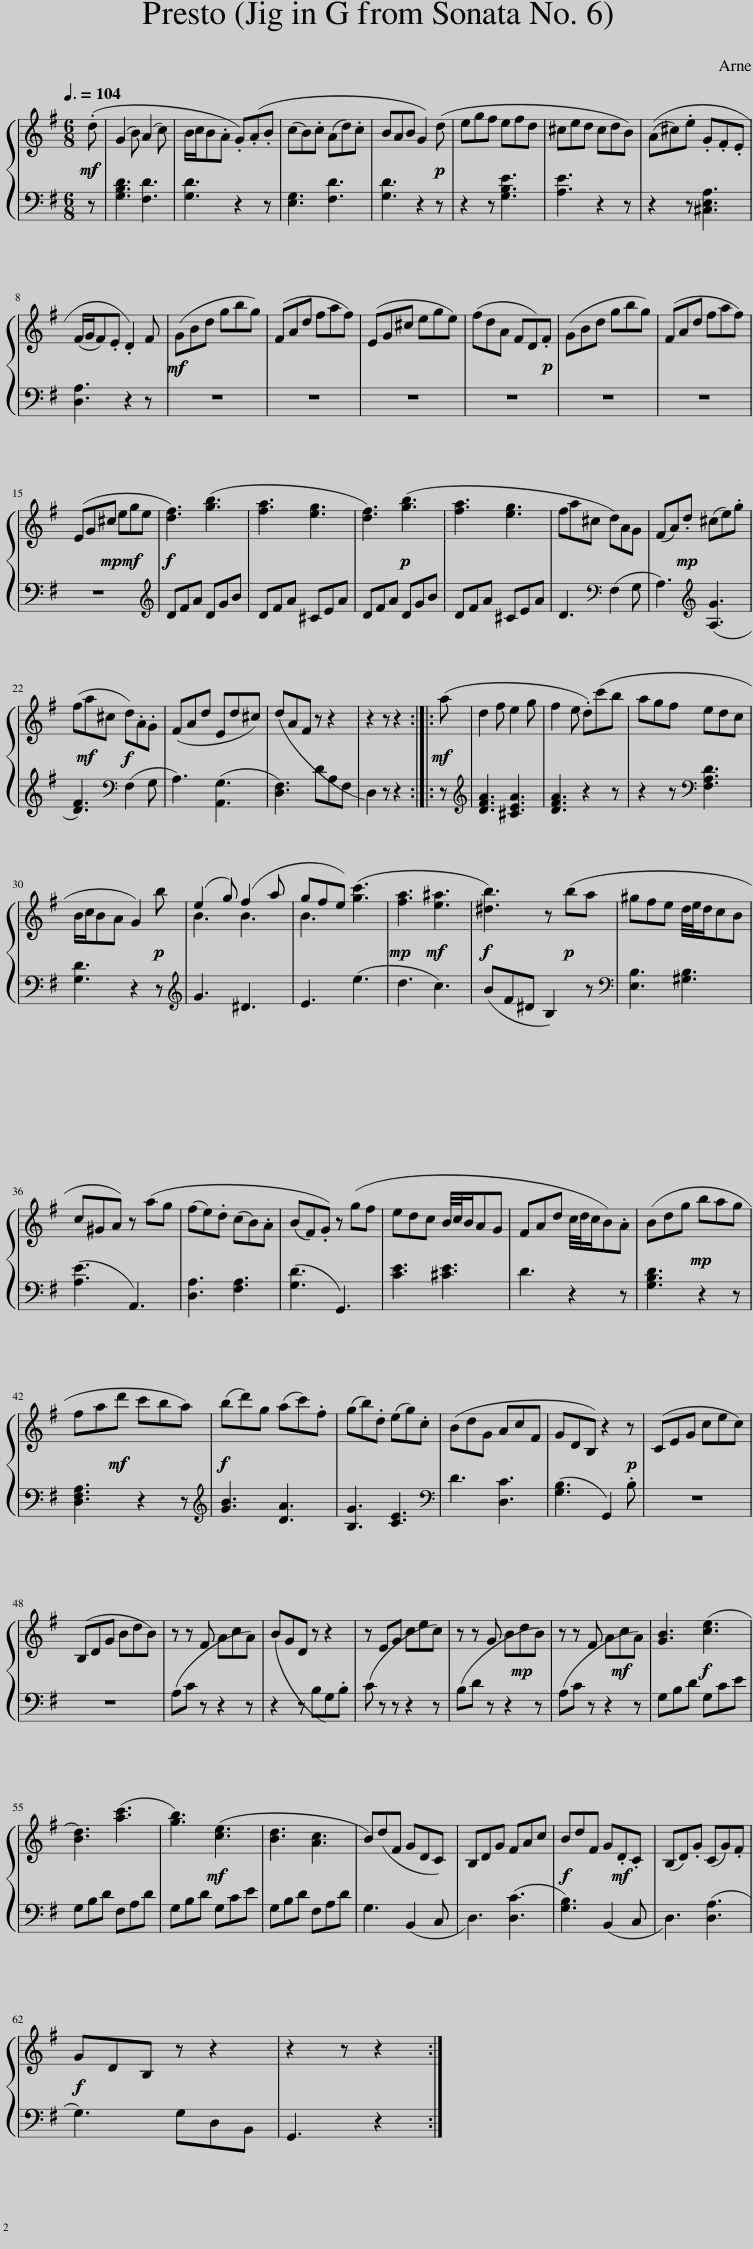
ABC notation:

X:1
%%score { ( 1 3 ) | 2 }
L:1/8
Q:3/8=104
M:6/8
I:linebreak $
K:G
V:1 treble
V:3 treble
V:2 bass
V:1
!mf! (.d | (G2 B) (A2 c) | B/c/B.A .G)(.A.B | (cB).c (Ad).c | BAB G2)!p! (d | %5
 egf efd | ^ced cdB) | ((A^c).e .G.F.E |$ (F/G/F).E .D2) F |!mf! (GBd gbg) | %10
 (FAd faf) | (EG^c ege) | (fdA FD)!p!.F | (GBd gbg) | (FAd faf) |$ %15
 (EG!mp!^c e!mf!ge |!f! [df]3) ([gb]3 | [fa]3 [eg]3 | [df]3)!p! ([gb]3 | [fa]3 [eg]3 | %20
 fa^c d)AG | (FA)!mp!.d (^ce).g |$ (f!mf!a^c!f! d).A.G | (FAd Ed^c) | dAF z z2 | %25
 z2 z z2 ::!mf! (a | d2 f e2 g | f2 e .d)(c'b | agf edc |$ %30
 B/c/BA G2)!p! b | (e2 g) (f2 a | gfe) ([gc']3 |!mp! [fa]3!mf! [e^a]3 |!f! [^db]3) z!p! (ba | %35
 ^gfe d/4e/4d/cB |$ c^GA) z (ag | (fe).d (cB).A | (BF).G) z (gf | edc B/4c/4B/AG | %40
 FAd c/4d/4c/B).A | (Bdg!mp! bag |$ fa!mf!d' c'ba) |!f! (bd')g (ac').f | (gb).d (eg).c | %45
 (BdG AcF | GDB,) z2!p! z | (CEG cec) |$ (B,DG BdB) | z z F AcA | %50
 BGD z z2 | z EG cec | z z G B!mp!dB | z z F A!mf!cA | [GB]3!f! ([ce]3 |$ %55
 [Bd]3) ([ac']3 | [gb]3)!mf! ([ce]3 | [Bd]3 [Ac]3 | B)(dF GDC) | B,DG FAc | %60
!f! BdF G!mf!.D.C | (B,D).G (CG).F |$!f! GDB, z z2 | z2 z z2 :| %64
V:2
 z | [G,B,D]3 [F,D]3 | [G,D]3 z2 z | [E,G,]3 [F,D]3 | [G,D]3 z2 z | %5
 z2 z [G,B,E]3 | [A,E]3 z2 z | z2 z [^C,E,A,]3 |$ [D,A,]3 z2 z | z6 | %10
 z6 | z6 | z6 | z6 | z6 |$ %15
 z6 |[K:treble] DFA DGB | DFA ^CEA | DFA DGB | DFA ^CEA | %20
 D3[K:bass] (F,2 G, | A,3)[K:treble] ([A,G]3 |$ [DF]3)[K:bass] (F,2 G, | A,3) ([A,,G,]3 | [D,F,]3) DA,F, | %25
 D,2 z z2 :: z |[K:treble] [DFA]3 [^CEA]3 | [DFA]3 z2 z | z2 z[K:bass] [F,A,D]3 |$ %30
 [G,D]3 z2 z |[K:treble] G3 ^D3 | E3 (e3 | d3 c3) | (BF^D B,2) z | %35
[K:bass] [E,B,]3 [^G,B,]3 |$ ([A,E]3 A,,3) | [D,A,]3 [F,A,]3 | ([G,D]3 G,,3) | [CE]3 [^CE]3 | %40
 D3 z2 z | [G,B,D]3 z2 z |$ [D,F,A,]3 z2 z |[K:treble] [GB]3 [DA]3 | [B,G]3 [CE]3 | %45
[K:bass] D3 [D,C]3 | ([G,B,]3 G,,2) .B, | z6 |$ z6 | A,C z z2 z | %50
 z2 z B,G,.B, | C z z z2 z | B,D z z2 z | A,C z z2 z | G,B,D G,CE |$ %55
 G,B,D F,A,D | G,B,D G,CE | G,B,D F,A,D | G,3 (B,,2 C, | D,3) ([D,C]3 | %60
 [G,B,]3) (B,,2 C, | D,3) ([D,A,]3 |$ G,3) G,D,B,, | G,,3 z2 :| %64
V:3
 x | x6 | x6 | x6 | x6 | %5
 x6 | x6 | x6 |$ x6 | x6 | %10
 x6 | x6 | x6 | x6 | x6 |$ %15
 x6 | x6 | x6 | x6 | x6 | %20
 x6 | x6 |$ x6 | x6 | x6 | %25
 x5 :: x | x6 | x6 | x6 |$ %30
 x6 | B3 B3 | B3 x3 | x6 | x6 | %35
 x6 |$ x6 | x6 | x6 | x6 | %40
 x6 | x6 |$ x6 | x6 | x6 | %45
 x6 | x6 | x6 |$ x6 | x6 | %50
 x6 | x6 | x6 | x6 | x6 |$ %55
 x6 | x6 | x6 | x6 | x6 | %60
 x6 | x6 |$ x6 | x5 :| %64
